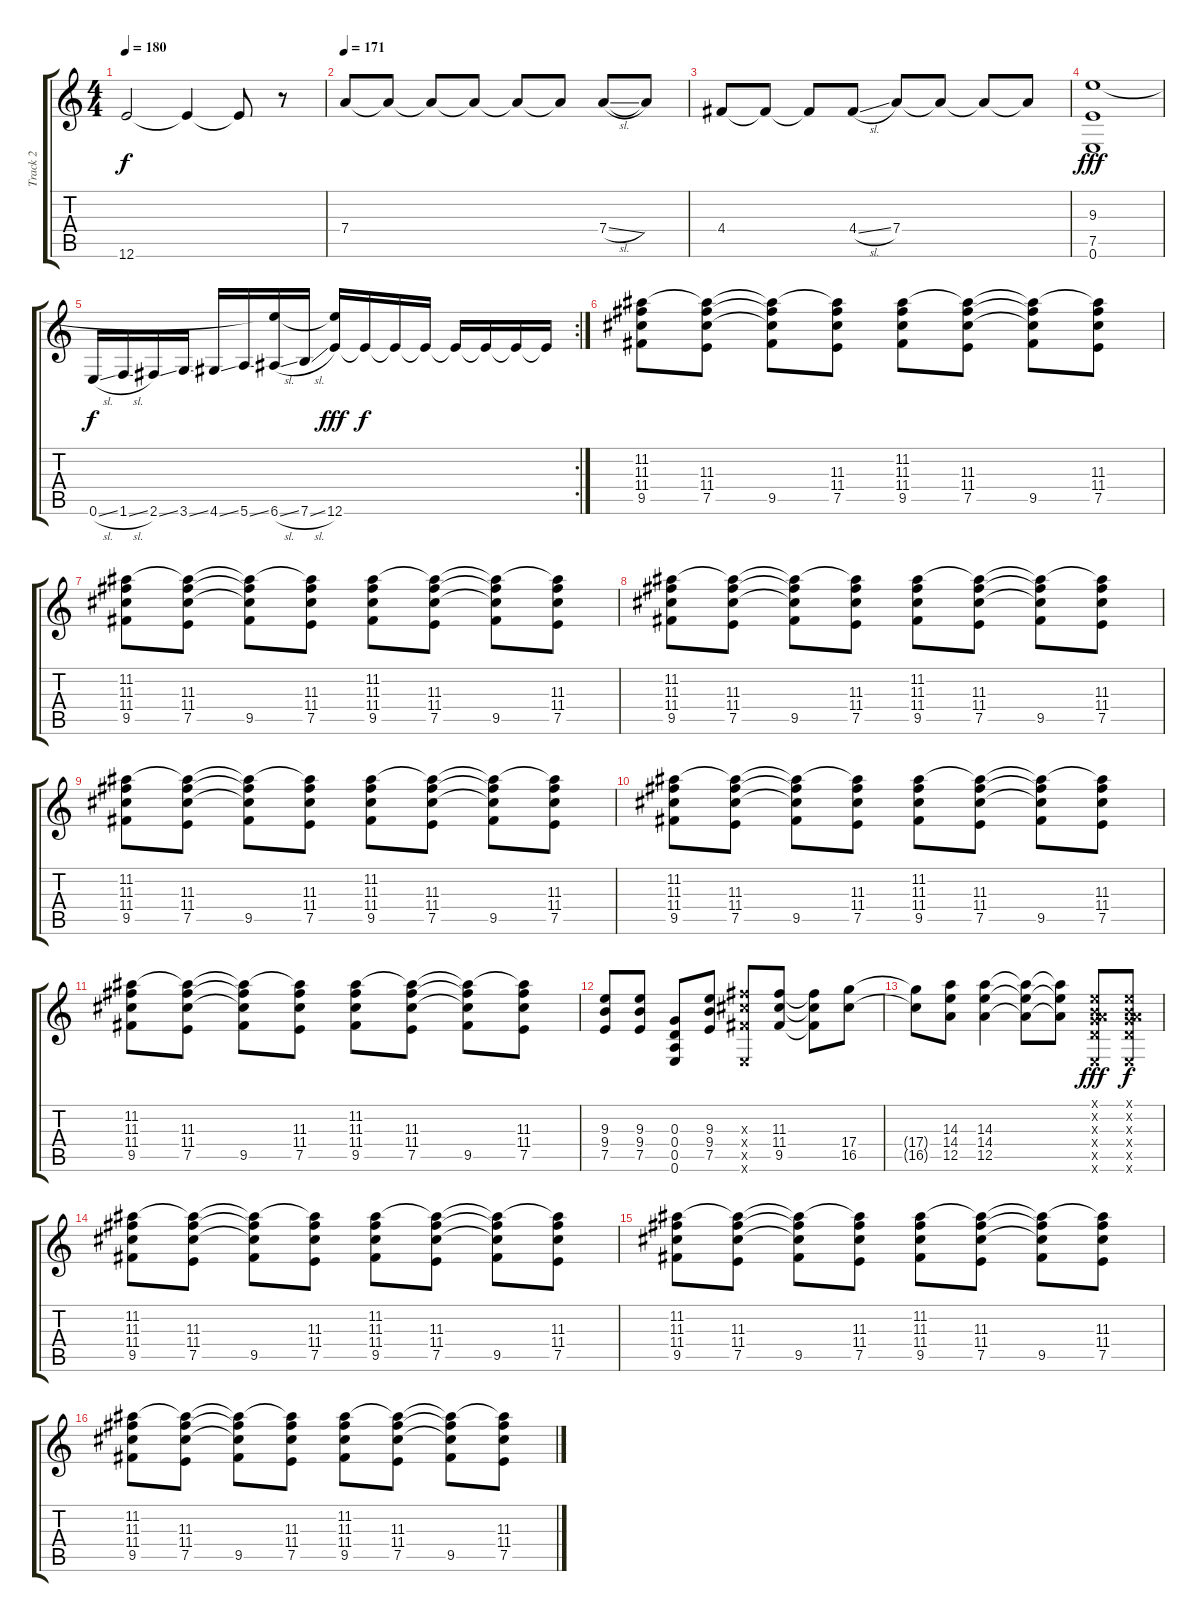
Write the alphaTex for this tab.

\track ("Track 2" "Track 2") {instrument distortionguitar}
\staff {score tabs}
\tuning (E4 B3 G3 D3 A2 E2) {hide}
\ts (4 4)
\tempo 180
\clef g2
\ks c
12.6{t}.2{dy f} 12.6{t}.4 12.6{t}.8 r.8 |
\tempo 171
7.4.8 7.4{t}.8 7.4{t}.8 7.4{t}.8 7.4{t}.8 7.4{t}.8 7.4{sl}.8 7.4{t}.8 |
4.4.8 4.4{t}.8 4.4{t}.8 4.4{sl}.8 7.4.8 7.4{t}.8 7.4{t}.8 7.4{t}.8 |
(9.3 7.5 0.6).1{dy fff} |
\rc 2
0.6{sl}.16{dy f} 1.6{sl}.16 2.6{ss}.16 3.6{ss}.16 4.6{ss}.16 5.6{ss}.16 (9.3{t} 6.6{sl}).16 7.6{sl}.16 (9.3{t} 12.6).16{dy fff} 12.6{t}.16{dy f} 12.6{t}.16 12.6{t}.16 12.6{t}.16 12.6{t}.16 12.6{t}.16 12.6{t}.16 |
(11.2 11.3 11.4 9.5).8{volume 7 instrument distortionguitar} (11.2{t} 11.3 11.4 7.5).8 (11.2{t} 11.3{t} 11.4{t} 9.5).8 (11.2{t} 11.3 11.4 7.5).8 (11.2 11.3 11.4 9.5).8 (11.2{t} 11.3 11.4 7.5).8 (11.2{t} 11.3{t} 11.4{t} 9.5).8 (11.2{t} 11.3 11.4 7.5).8 |
(11.2 11.3 11.4 9.5).8{volume 7 instrument distortionguitar} (11.2{t} 11.3 11.4 7.5).8 (11.2{t} 11.3{t} 11.4{t} 9.5).8 (11.2{t} 11.3 11.4 7.5).8 (11.2 11.3 11.4 9.5).8 (11.2{t} 11.3 11.4 7.5).8 (11.2{t} 11.3{t} 11.4{t} 9.5).8 (11.2{t} 11.3 11.4 7.5).8 |
(11.2 11.3 11.4 9.5).8{volume 7 instrument distortionguitar} (11.2{t} 11.3 11.4 7.5).8 (11.2{t} 11.3{t} 11.4{t} 9.5).8 (11.2{t} 11.3 11.4 7.5).8 (11.2 11.3 11.4 9.5).8 (11.2{t} 11.3 11.4 7.5).8 (11.2{t} 11.3{t} 11.4{t} 9.5).8 (11.2{t} 11.3 11.4 7.5).8 |
(11.2 11.3 11.4 9.5).8{volume 7 instrument distortionguitar} (11.2{t} 11.3 11.4 7.5).8 (11.2{t} 11.3{t} 11.4{t} 9.5).8 (11.2{t} 11.3 11.4 7.5).8 (11.2 11.3 11.4 9.5).8 (11.2{t} 11.3 11.4 7.5).8 (11.2{t} 11.3{t} 11.4{t} 9.5).8 (11.2{t} 11.3 11.4 7.5).8 |
(11.2 11.3 11.4 9.5).8{volume 7 instrument distortionguitar} (11.2{t} 11.3 11.4 7.5).8 (11.2{t} 11.3{t} 11.4{t} 9.5).8 (11.2{t} 11.3 11.4 7.5).8 (11.2 11.3 11.4 9.5).8 (11.2{t} 11.3 11.4 7.5).8 (11.2{t} 11.3{t} 11.4{t} 9.5).8 (11.2{t} 11.3 11.4 7.5).8 |
(11.2 11.3 11.4 9.5).8{volume 7 instrument distortionguitar} (11.2{t} 11.3 11.4 7.5).8 (11.2{t} 11.3{t} 11.4{t} 9.5).8 (11.2{t} 11.3 11.4 7.5).8 (11.2 11.3 11.4 9.5).8 (11.2{t} 11.3 11.4 7.5).8 (11.2{t} 11.3{t} 11.4{t} 9.5).8 (11.2{t} 11.3 11.4 7.5).8 |
(9.3 9.4 7.5).8{volume 9 instrument distortionguitar} (9.3 9.4 7.5).8 (0.3 0.4 0.5 0.6).8 (9.3 9.4 7.5).8 (11.3{x} 11.4{x} 9.5{x} 0.6{x}).8 (11.3 11.4 9.5).8 (11.3{t} 11.4{t} 9.5{t}).8 (17.4 16.5).8 |
(17.4{t} 16.5{t}).8 (14.3 14.4 12.5).8 (14.3 14.4 12.5).4 (14.3{t} 14.4{t} 12.5{t}).8 (14.3{t} 14.4{t} 12.5{t}).8 (0.1{x} 0.2{x} 0.3{x} 0.4{x} 12.5{x} 0.6{x}).8{dy fff} (0.1{x} 0.2{x} 0.3{x} 0.4{x} 12.5{x} 0.6{x}).8{dy f} |
(11.2 11.3 11.4 9.5).8{volume 7 instrument distortionguitar} (11.2{t} 11.3 11.4 7.5).8 (11.2{t} 11.3{t} 11.4{t} 9.5).8 (11.2{t} 11.3 11.4 7.5).8 (11.2 11.3 11.4 9.5).8 (11.2{t} 11.3 11.4 7.5).8 (11.2{t} 11.3{t} 11.4{t} 9.5).8 (11.2{t} 11.3 11.4 7.5).8 |
(11.2 11.3 11.4 9.5).8{volume 7 instrument distortionguitar} (11.2{t} 11.3 11.4 7.5).8 (11.2{t} 11.3{t} 11.4{t} 9.5).8 (11.2{t} 11.3 11.4 7.5).8 (11.2 11.3 11.4 9.5).8 (11.2{t} 11.3 11.4 7.5).8 (11.2{t} 11.3{t} 11.4{t} 9.5).8 (11.2{t} 11.3 11.4 7.5).8 |
(11.2 11.3 11.4 9.5).8{volume 7 instrument distortionguitar} (11.2{t} 11.3 11.4 7.5).8 (11.2{t} 11.3{t} 11.4{t} 9.5).8 (11.2{t} 11.3 11.4 7.5).8 (11.2 11.3 11.4 9.5).8 (11.2{t} 11.3 11.4 7.5).8 (11.2{t} 11.3{t} 11.4{t} 9.5).8 (11.2{t} 11.3 11.4 7.5).8
